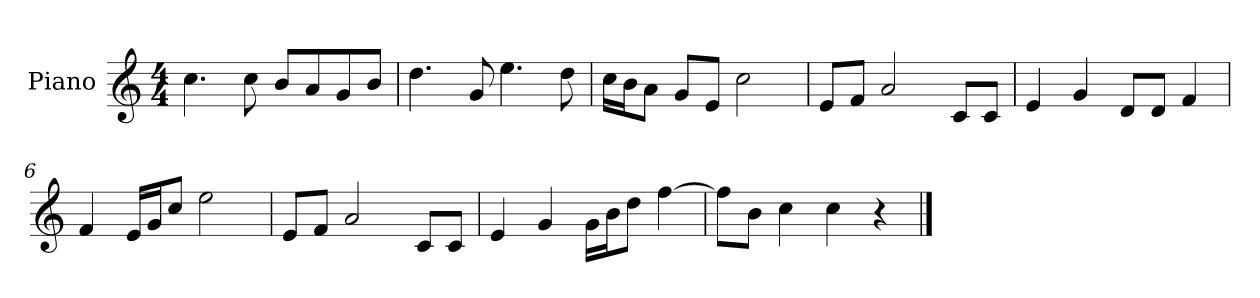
**kern
*part1
*staff1
*I"Piano
*I'P-no
*clefG2
*k[]
*M4/4
*MM90
=1
4.cc\
8cc\
8b/L
8a/
8g/
8b/J
=2
4.dd\
8g/
4.ee\
8dd\
=3
16cc\LL
16b\J
8a\J
8g/L
8e/J
2cc\
=4
8e/L
8f/J
2a/
8c/L
8c/J
=5
4e/
4g/
8d/L
8d/J
4f/
=6
4f/
16e/LL
16g/J
8cc/J
2ee\
!!LO:LB:g=z
=7
8e/L
8f/J
2a/
8c/L
8c/J
=8
4e/
4g/
16g\LL
16b\J
8dd\J
[4ff\
=9
8ff\L]
8b\J
4cc\
4cc\
4r
==
*-
